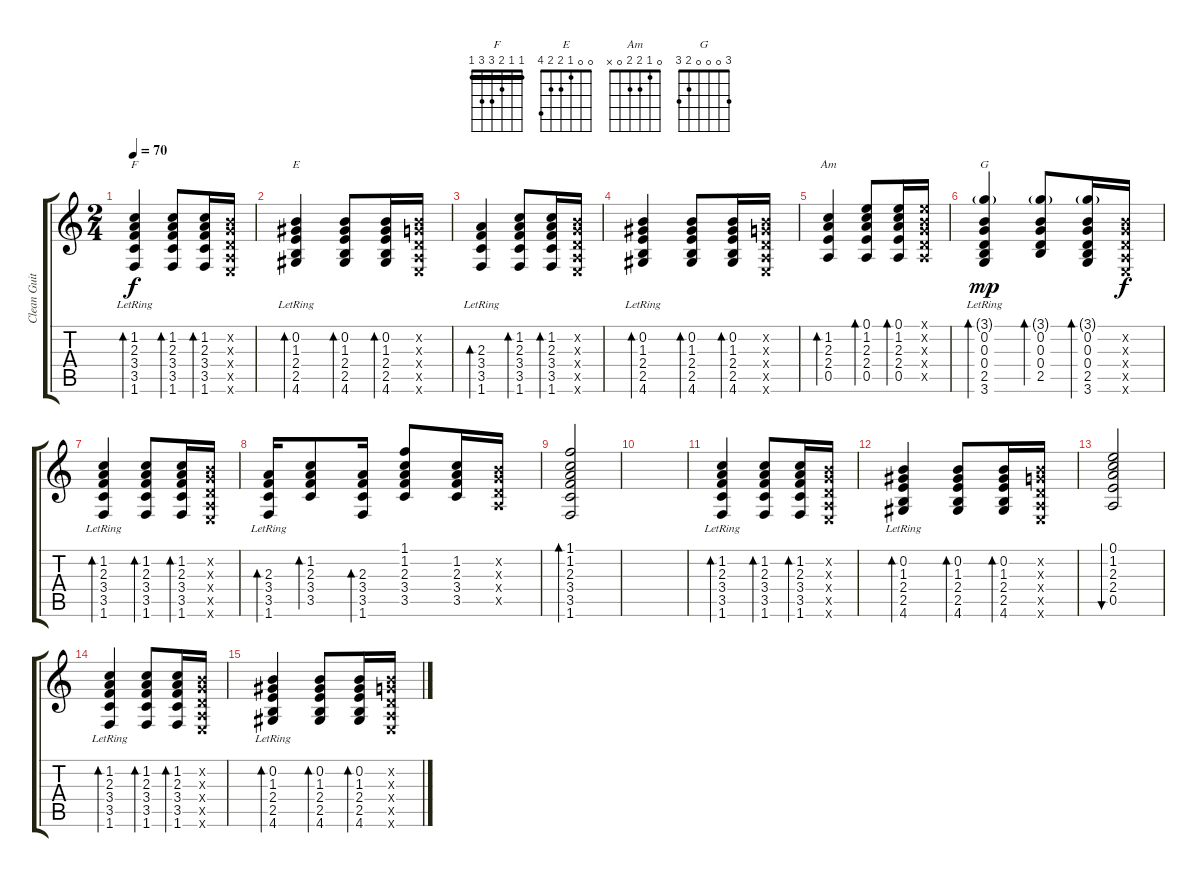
\track ("Clean Guitar2" "Clean Guit") {instrument acousticguitarsteel}
\staff {score tabs}
\tuning (E4 B3 G3 D3 A2 E2) {hide}
\chord ("F" 1 1 2 3 3 1) {barre 1}
\chord ("E" 0 0 1 2 2 4)
\chord ("Am" 0 1 2 2 0 x)
\chord ("G" 3 0 0 0 2 3)
\ts (2 4)
\tempo 70
\clef g2
\ks c
(1.2 2.3 3.4 3.5 1.6{lr}).4{bd 30 ch "F" dy f} (1.2 2.3 3.4 3.5 1.6).8{bd 30} (1.2 2.3 3.4 3.5 1.6).16{bd 30} (0.2{x} 0.3{x} 0.4{x} 0.5{x} 0.6{x}).16 |
(0.2 1.3 2.4 2.5 4.6{lr}).4{bd 30 ch "E"} (0.2 1.3 2.4 2.5 4.6).8{bd 30} (0.2 1.3 2.4 2.5 4.6).16{bd 30} (0.2{x} 0.3{x} 0.4{x} 0.5{x} 0.6{x}).16 |
(2.3 3.4 3.5 1.6{lr}).4{bd 30} (1.2 2.3 3.4 3.5 1.6).8{bd 30} (1.2 2.3 3.4 3.5 1.6).16{bd 30} (0.2{x} 0.3{x} 0.4{x} 0.5{x} 0.6{x}).16 |
(0.2 1.3 2.4 2.5 4.6{lr}).4{bd 30} (0.2 1.3 2.4 2.5 4.6).8{bd 30} (0.2 1.3 2.4 2.5 4.6).16{bd 30} (0.2{x} 0.3{x} 0.4{x} 0.5{x} 0.6{x}).16 |
(1.2 2.3 2.4 0.5).4{bd 30 ch "Am"} (0.1 1.2 2.3 2.4 0.5).8{bd 30} (0.1 1.2 2.3 2.4 0.5).16{bd 30} (0.1{x} 0.2{x} 0.3{x} 0.4{x} 0.5{x}).16 |
(3.1{g} 0.2 0.3 0.4 2.5 3.6{lr}).4{bd 30 ch "G" dy mp} (3.1{g} 0.2 0.3 0.4 2.5).8{bd 30} (3.1{g} 0.2 0.3 0.4 2.5 3.6).16{bd 30} (0.2{x} 0.3{x} 0.4{x} 0.5{x} 0.6{x}).16{dy f} |
(1.2 2.3 3.4 3.5 1.6{lr}).4{bd 30} (1.2 2.3 3.4 3.5 1.6).8{bd 30} (1.2 2.3 3.4 3.5 1.6).16{bd 30} (0.2{x} 0.3{x} 0.4{x} 0.5{x} 0.6{x}).16 |
(2.3 3.4 3.5 1.6{lr}).16{bd 30} (1.2 2.3 3.4 3.5).8{bd 30} (2.3 3.4 3.5 1.6).16{bd 30} (1.1 1.2 2.3 3.4 3.5).8 (1.2 2.3 3.4 3.5).16 (0.2{x} 0.3{x} 0.4{x} 0.5{x}).16 |
(1.1 1.2 2.3 3.4 3.5 1.6).2{bd 60} |
|
(1.2 2.3 3.4 3.5 1.6{lr}).4{bd 30} (1.2 2.3 3.4 3.5 1.6).8{bd 30} (1.2 2.3 3.4 3.5 1.6).16{bd 30} (0.2{x} 0.3{x} 0.4{x} 0.5{x} 0.6{x}).16 |
(0.2 1.3 2.4 2.5 4.6{lr}).4{bd 30} (0.2 1.3 2.4 2.5 4.6).8{bd 30} (0.2 1.3 2.4 2.5 4.6).16{bd 30} (0.2{x} 0.3{x} 0.4{x} 0.5{x} 0.6{x}).16 |
(0.1 1.2 2.3 2.4 0.5).2{bu 60} |
(1.2 2.3 3.4 3.5 1.6{lr}).4{bd 30} (1.2 2.3 3.4 3.5 1.6).8{bd 30} (1.2 2.3 3.4 3.5 1.6).16{bd 30} (0.2{x} 0.3{x} 0.4{x} 0.5{x} 0.6{x}).16 |
(0.2 1.3 2.4 2.5 4.6{lr}).4{bd 30} (0.2 1.3 2.4 2.5 4.6).8{bd 30} (0.2 1.3 2.4 2.5 4.6).16{bd 30} (0.2{x} 0.3{x} 0.4{x} 0.5{x} 0.6{x}).16
